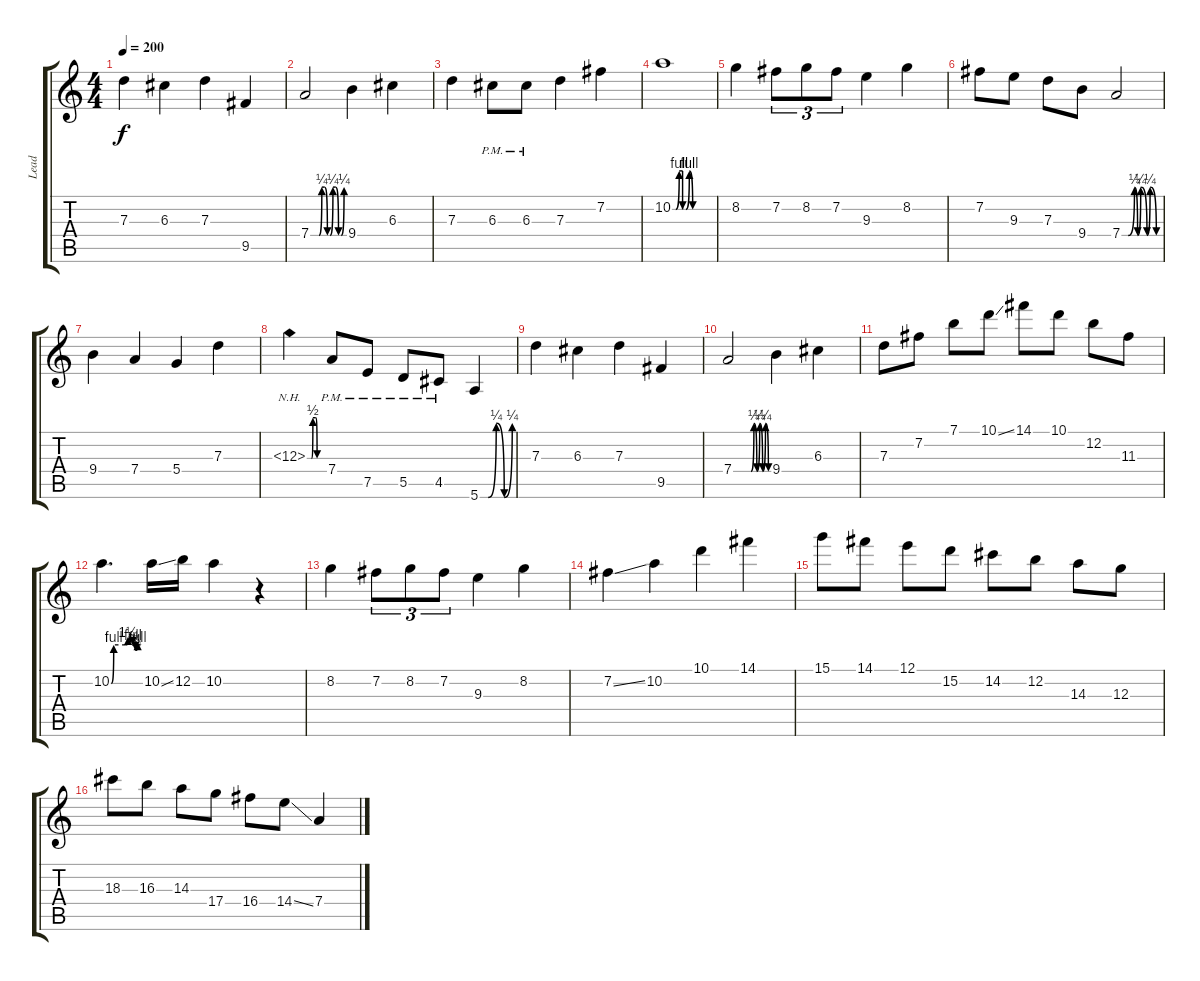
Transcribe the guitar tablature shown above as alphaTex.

\track ("Lead" "Lead") {instrument distortionguitar}
\staff {score tabs}
\tuning (E4 B3 G3 D3 A2 E2) {hide}
\ts (4 4)
\tempo 200
\clef g2
\ks c
7.3.4{dy f} 6.3.4 7.3.4 9.5.4 |
7.4{be (custom 0 0 15 0 20 1 25 1 30 0 35 0 40 1 45 1 50 0 55 0 60 1)}.2 9.4.4 6.3.4 |
7.3.4 6.3{pm}.8 6.3{pm}.8 7.3.4 7.2.4 |
10.2{be (custom 0 0 5 0 10 4 15 4 15 0 20 0 25 4 25 4 30 0 35 0 45 0 60 0)}.1 |
8.2.4 7.2.8{tu (3 2)} 8.2.8{tu (3 2)} 7.2.8{tu (3 2)} 9.3.4 8.2.4 |
7.2.8 9.3.8 7.3.8 9.4.8 7.4{be (custom 0 0 10 0 20 1 25 0 30 1 40 0 45 1 55 0 60 0)}.2 |
9.4.4 7.4.4 5.4.4 7.3.4 |
6.3{be (custom 0 0 15 0 20 2 30 2 35 0 60 0) nh}.4 7.4{pm}.8 7.5{pm}.8 5.5{pm}.8 4.5{pm}.8 5.6{be (custom 0 0 15 0 30 1 45 0 60 1)}.4 |
7.3.4 6.3.4 7.3.4 9.5.4 |
7.4{be (custom 0 0 30 0 35 1 40 0 45 1 50 0 55 1 60 0)}.2 9.4.4 6.3.4 |
7.3.8 7.2.8 7.1.8 10.1{ss}.8 14.1.8 10.1.8 12.2.8 11.3.8 |
10.2{be (custom 0 0 5 4 30 4 35 5 45 4 50 3 55 4 60 4)}.4{d} 10.2{ss}.16 12.2.16 10.2.4 r.4 |
8.2.4 7.2.8{tu (3 2)} 8.2.8{tu (3 2)} 7.2.8{tu (3 2)} 9.3.4 8.2.4 |
7.2{ss}.4 10.2.4 10.1.4 14.1.4 |
15.1.8 14.1.8 12.1.8 15.2.8 14.2.8 12.2.8 14.3.8 12.3.8 |
18.3.8 16.3.8 14.3.8 17.4.8 16.4.8 14.4{ss}.8 7.4.4
